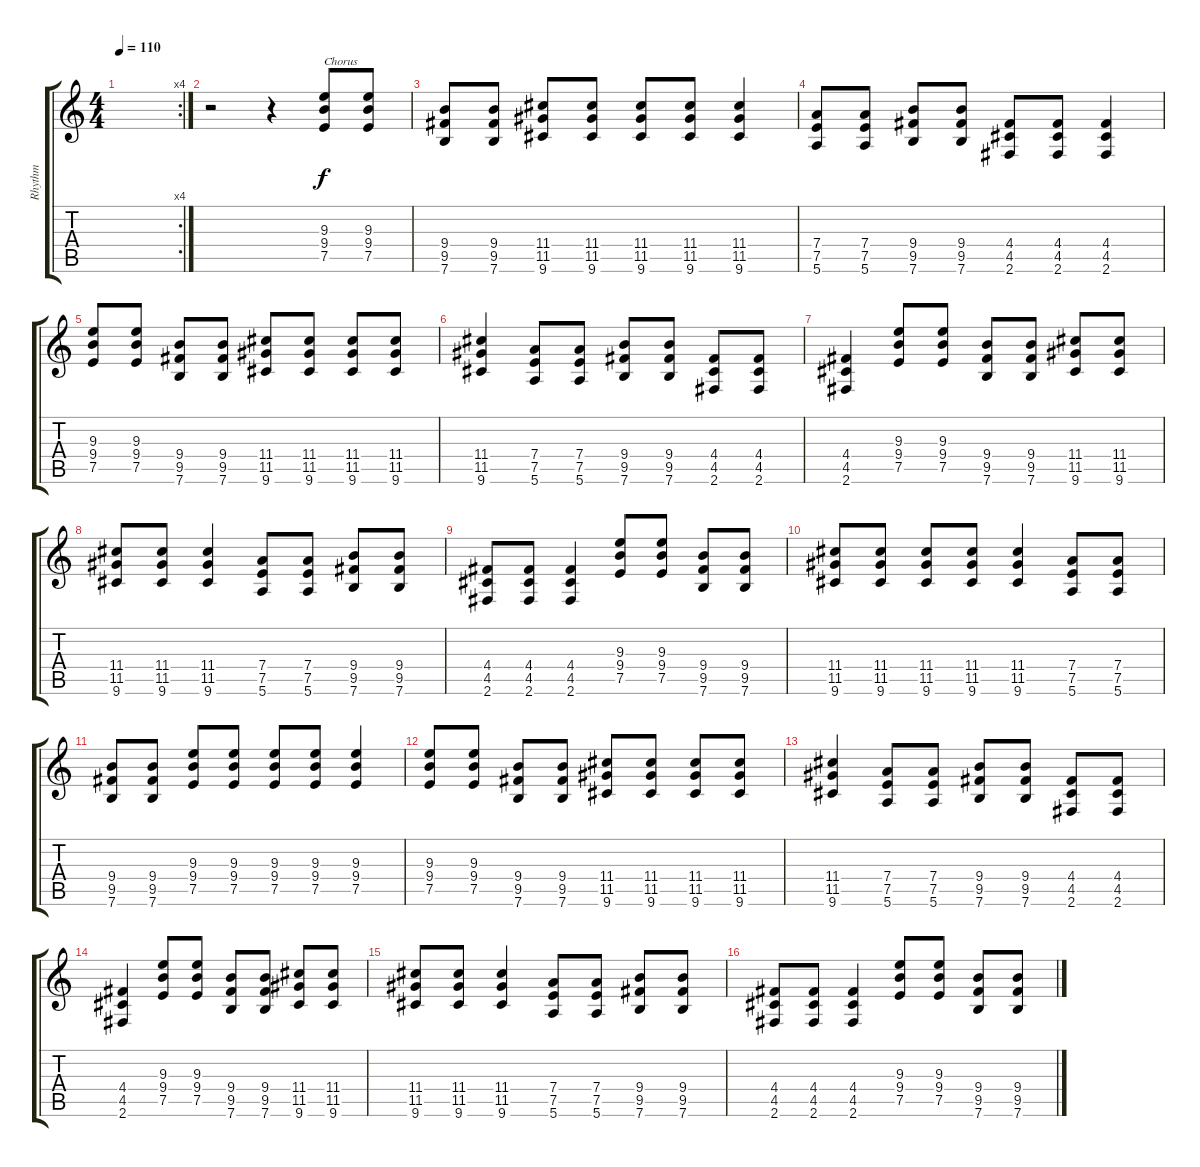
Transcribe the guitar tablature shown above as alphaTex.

\track ("Rhythm" "Rhythm") {instrument electricguitarmuted}
\staff {score tabs}
\tuning (E4 B3 G3 D3 A2 E2) {hide}
\rc 4
\ts (4 4)
\tempo 110
\clef g2
\ks c
|
r.2 r.4 (9.3 9.4 7.5).8{txt "Chorus"} (9.3 9.4 7.5).8 |
(9.4 9.5 7.6).8 (9.4 9.5 7.6).8 (11.4 11.5 9.6).8 (11.4 11.5 9.6).8 (11.4 11.5 9.6).8 (11.4 11.5 9.6).8 (11.4 11.5 9.6).4 |
(7.4 7.5 5.6).8 (7.4 7.5 5.6).8 (9.4 9.5 7.6).8 (9.4 9.5 7.6).8 (4.4 4.5 2.6).8 (4.4 4.5 2.6).8 (4.4 4.5 2.6).4 |
(9.3 9.4 7.5).8 (9.3 9.4 7.5).8 (9.4 9.5 7.6).8 (9.4 9.5 7.6).8 (11.4 11.5 9.6).8 (11.4 11.5 9.6).8 (11.4 11.5 9.6).8 (11.4 11.5 9.6).8 |
(11.4 11.5 9.6).4 (7.4 7.5 5.6).8 (7.4 7.5 5.6).8 (9.4 9.5 7.6).8 (9.4 9.5 7.6).8 (4.4 4.5 2.6).8 (4.4 4.5 2.6).8 |
(4.4 4.5 2.6).4 (9.3 9.4 7.5).8 (9.3 9.4 7.5).8 (9.4 9.5 7.6).8 (9.4 9.5 7.6).8 (11.4 11.5 9.6).8 (11.4 11.5 9.6).8 |
(11.4 11.5 9.6).8 (11.4 11.5 9.6).8 (11.4 11.5 9.6).4 (7.4 7.5 5.6).8 (7.4 7.5 5.6).8 (9.4 9.5 7.6).8 (9.4 9.5 7.6).8 |
(4.4 4.5 2.6).8 (4.4 4.5 2.6).8 (4.4 4.5 2.6).4 (9.3 9.4 7.5).8 (9.3 9.4 7.5).8 (9.4 9.5 7.6).8 (9.4 9.5 7.6).8 |
(11.4 11.5 9.6).8 (11.4 11.5 9.6).8 (11.4 11.5 9.6).8 (11.4 11.5 9.6).8 (11.4 11.5 9.6).4 (7.4 7.5 5.6).8 (7.4 7.5 5.6).8 |
(9.4 9.5 7.6).8 (9.4 9.5 7.6).8 (9.3 9.4 7.5).8 (9.3 9.4 7.5).8 (9.3 9.4 7.5).8 (9.3 9.4 7.5).8 (9.3 9.4 7.5).4 |
(9.3 9.4 7.5).8 (9.3 9.4 7.5).8 (9.4 9.5 7.6).8 (9.4 9.5 7.6).8 (11.4 11.5 9.6).8 (11.4 11.5 9.6).8 (11.4 11.5 9.6).8 (11.4 11.5 9.6).8 |
(11.4 11.5 9.6).4 (7.4 7.5 5.6).8 (7.4 7.5 5.6).8 (9.4 9.5 7.6).8 (9.4 9.5 7.6).8 (4.4 4.5 2.6).8 (4.4 4.5 2.6).8 |
(4.4 4.5 2.6).4 (9.3 9.4 7.5).8 (9.3 9.4 7.5).8 (9.4 9.5 7.6).8 (9.4 9.5 7.6).8 (11.4 11.5 9.6).8 (11.4 11.5 9.6).8 |
(11.4 11.5 9.6).8 (11.4 11.5 9.6).8 (11.4 11.5 9.6).4 (7.4 7.5 5.6).8 (7.4 7.5 5.6).8 (9.4 9.5 7.6).8 (9.4 9.5 7.6).8 |
(4.4 4.5 2.6).8 (4.4 4.5 2.6).8 (4.4 4.5 2.6).4 (9.3 9.4 7.5).8 (9.3 9.4 7.5).8 (9.4 9.5 7.6).8 (9.4 9.5 7.6).8
